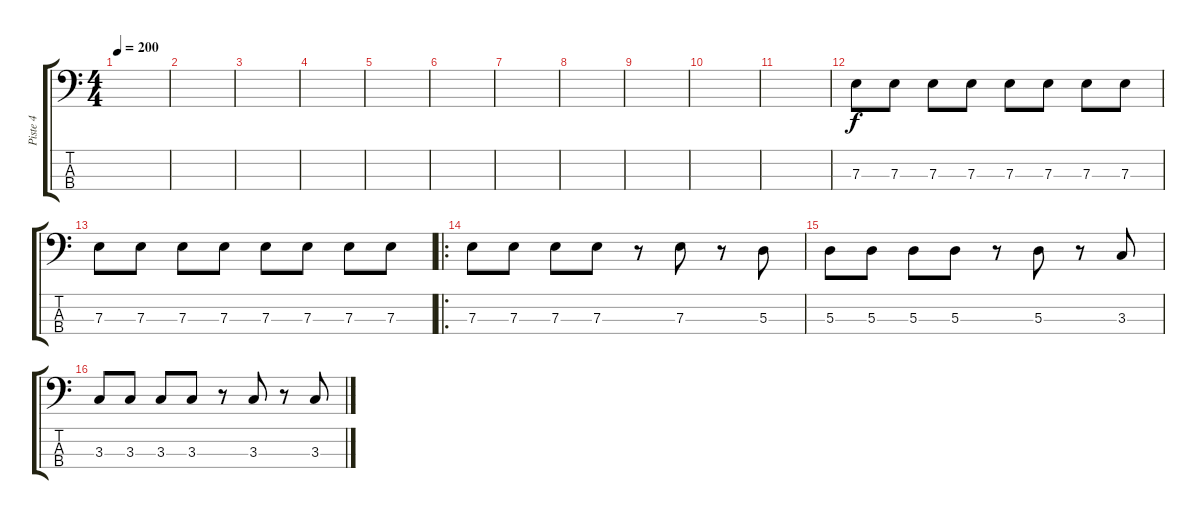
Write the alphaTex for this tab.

\track ("Piste 4" "Piste 4") {instrument electricbasspick}
\staff {score tabs}
\tuning (G2 D2 A1 E1) {hide}
\ts (4 4)
\tempo 200
\clef f4
\ks c
|
|
|
|
|
|
|
|
|
|
|
7.3.8{volume 16} 7.3.8 7.3.8 7.3.8 7.3.8 7.3.8 7.3.8 7.3.8 |
7.3.8 7.3.8 7.3.8 7.3.8 7.3.8 7.3.8 7.3.8 7.3.8 |
\ro
7.3.8 7.3.8 7.3.8 7.3.8 r.8 7.3.8 r.8 5.3.8 |
5.3.8 5.3.8 5.3.8 5.3.8 r.8 5.3.8 r.8 3.3.8 |
3.3.8 3.3.8 3.3.8 3.3.8 r.8 3.3.8 r.8 3.3.8
